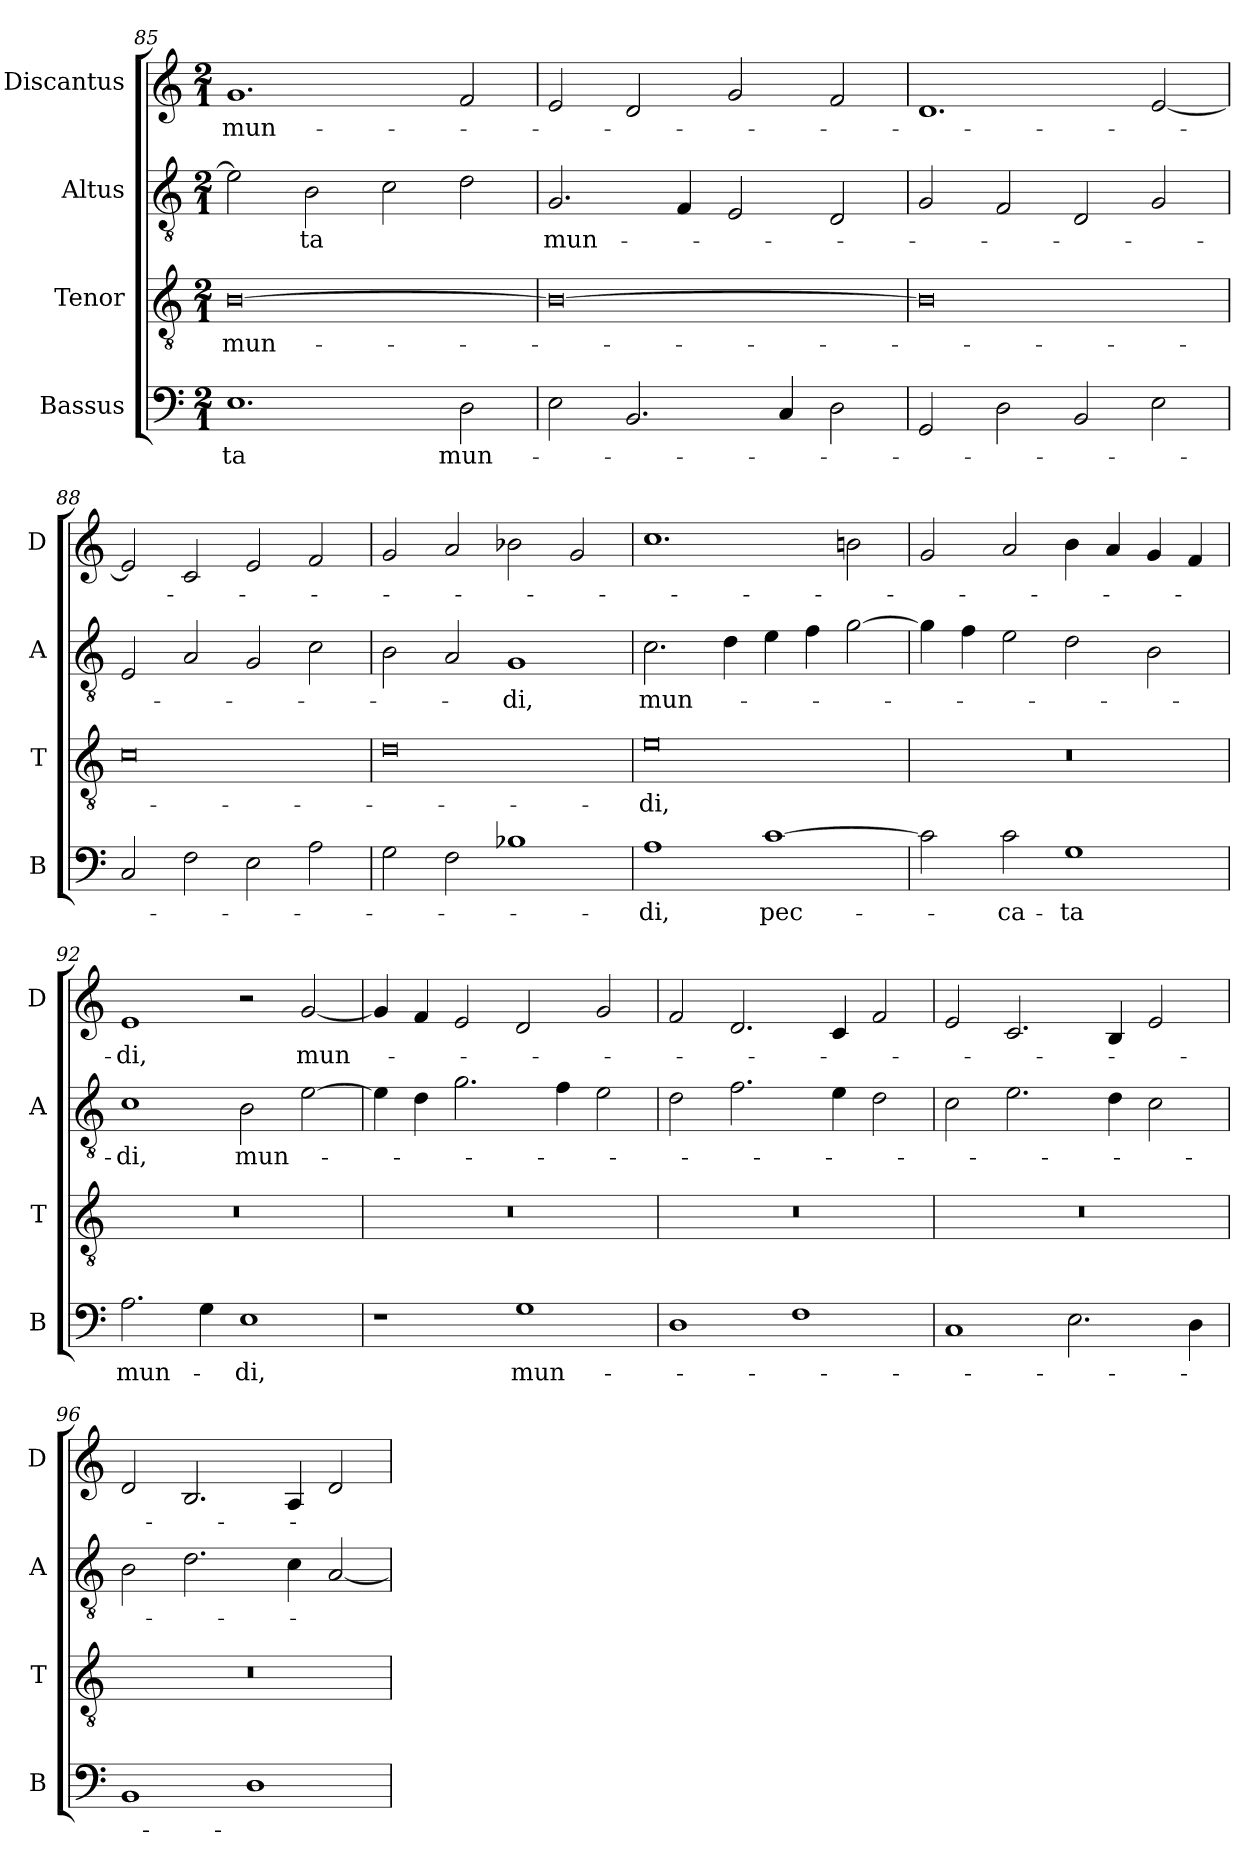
**kern	**text	**kern	**text	**kern	**text	**kern	**text
*part4	*part4	*part3	*part3	*part2	*part2	*part1	*part1
*staff4	*staff4	*staff3	*staff3	*staff2	*staff2	*staff1	*staff1
*I"Bassus	*	*I"Tenor	*	*I"Altus	*	*I"Discantus	*
*I'B	*	*I'T	*	*I'A	*	*I'D	*
*clefF4	*	*clefGv2	*	*clefGv2	*	*clefG2	*
*k[]	*	*k[]	*	*k[]	*	*k[]	*
*M2/1	*	*M2/1	*	*M2/1	*	*M2/1	*
=85	=85	=85	=85	=85	=85	=85	=85
1.E	-ta	[0B	mun-	2e]	.	1.g	mun-
.	.	.	.	2B	-ta	.	.
.	.	.	.	2c	.	.	.
2D	mun-	.	.	2d	.	2f	.
=86	=86	=86	=86	=86	=86	=86	=86
2E	.	0B_	.	2.G	mun-	2e	.
2.BB	.	.	.	.	.	2d	.
.	.	.	.	4F	.	.	.
.	.	.	.	2E	.	2g	.
4C	.	.	.	.	.	.	.
2D	.	.	.	2D	.	2f	.
=87	=87	=87	=87	=87	=87	=87	=87
2GG	.	0B]	.	2G	.	1.d	.
2D	.	.	.	2F	.	.	.
2BB	.	.	.	2D	.	.	.
2E	.	.	.	2G	.	[2e	.
=88	=88	=88	=88	=88	=88	=88	=88
2C	.	0c	.	2E	.	2e]	.
2F	.	.	.	2A	.	2c	.
2E	.	.	.	2G	.	2e	.
2A	.	.	.	2c	.	2f	.
=89	=89	=89	=89	=89	=89	=89	=89
2G	.	0d	.	2B	.	2g	.
2F	.	.	.	2A	.	2a	.
1B-X	.	.	.	1G	-di,	2b-X	.
.	.	.	.	.	.	2g	.
=90	=90	=90	=90	=90	=90	=90	=90
1A	-di,	0e	-di,	2.c	mun-	1.cc	.
.	.	.	.	4d	.	.	.
[1c	pec-	.	.	4e	.	.	.
.	.	.	.	4f	.	.	.
.	.	.	.	[2g	.	2bn	.
=91	=91	=91	=91	=91	=91	=91	=91
2c]	.	0r	.	4g]	.	2g	.
.	.	.	.	4f	.	.	.
2c	-ca-	.	.	2e	.	2a	.
1G	-ta	.	.	2d	.	4b	.
.	.	.	.	.	.	4a	.
.	.	.	.	2B	.	4g	.
.	.	.	.	.	.	4f	.
=92	=92	=92	=92	=92	=92	=92	=92
2.A	mun-	0r	.	1c	-di,	1e	-di,
4G	.	.	.	.	.	.	.
1E	-di,	.	.	2B	mun-	2r	.
.	.	.	.	[2e	.	[2g	mun-
=93	=93	=93	=93	=93	=93	=93	=93
1r	.	0r	.	4e]	.	4g]	.
.	.	.	.	4d	.	4f	.
.	.	.	.	2.g	.	2e	.
1G	mun-	.	.	.	.	2d	.
.	.	.	.	4f	.	.	.
.	.	.	.	2e	.	2g	.
=94	=94	=94	=94	=94	=94	=94	=94
1D	.	0r	.	2d	.	2f	.
.	.	.	.	2.f	.	2.d	.
1F	.	.	.	.	.	.	.
.	.	.	.	4e	.	4c	.
.	.	.	.	2d	.	2f	.
=95	=95	=95	=95	=95	=95	=95	=95
1C	.	0r	.	2c	.	2e	.
.	.	.	.	2.e	.	2.c	.
2.E	.	.	.	.	.	.	.
.	.	.	.	4d	.	4B	.
.	.	.	.	2c	.	2e	.
4D	.	.	.	.	.	.	.
=96	=96	=96	=96	=96	=96	=96	=96
1BB	.	0r	.	2B	.	2d	.
.	.	.	.	2.d	.	2.B	.
1D	.	.	.	.	.	.	.
.	.	.	.	4c	.	4A	.
.	.	.	.	[2A	.	2d	.
=	=	=	=	=	=	=	=
*-	*-	*-	*-	*-	*-	*-	*-
